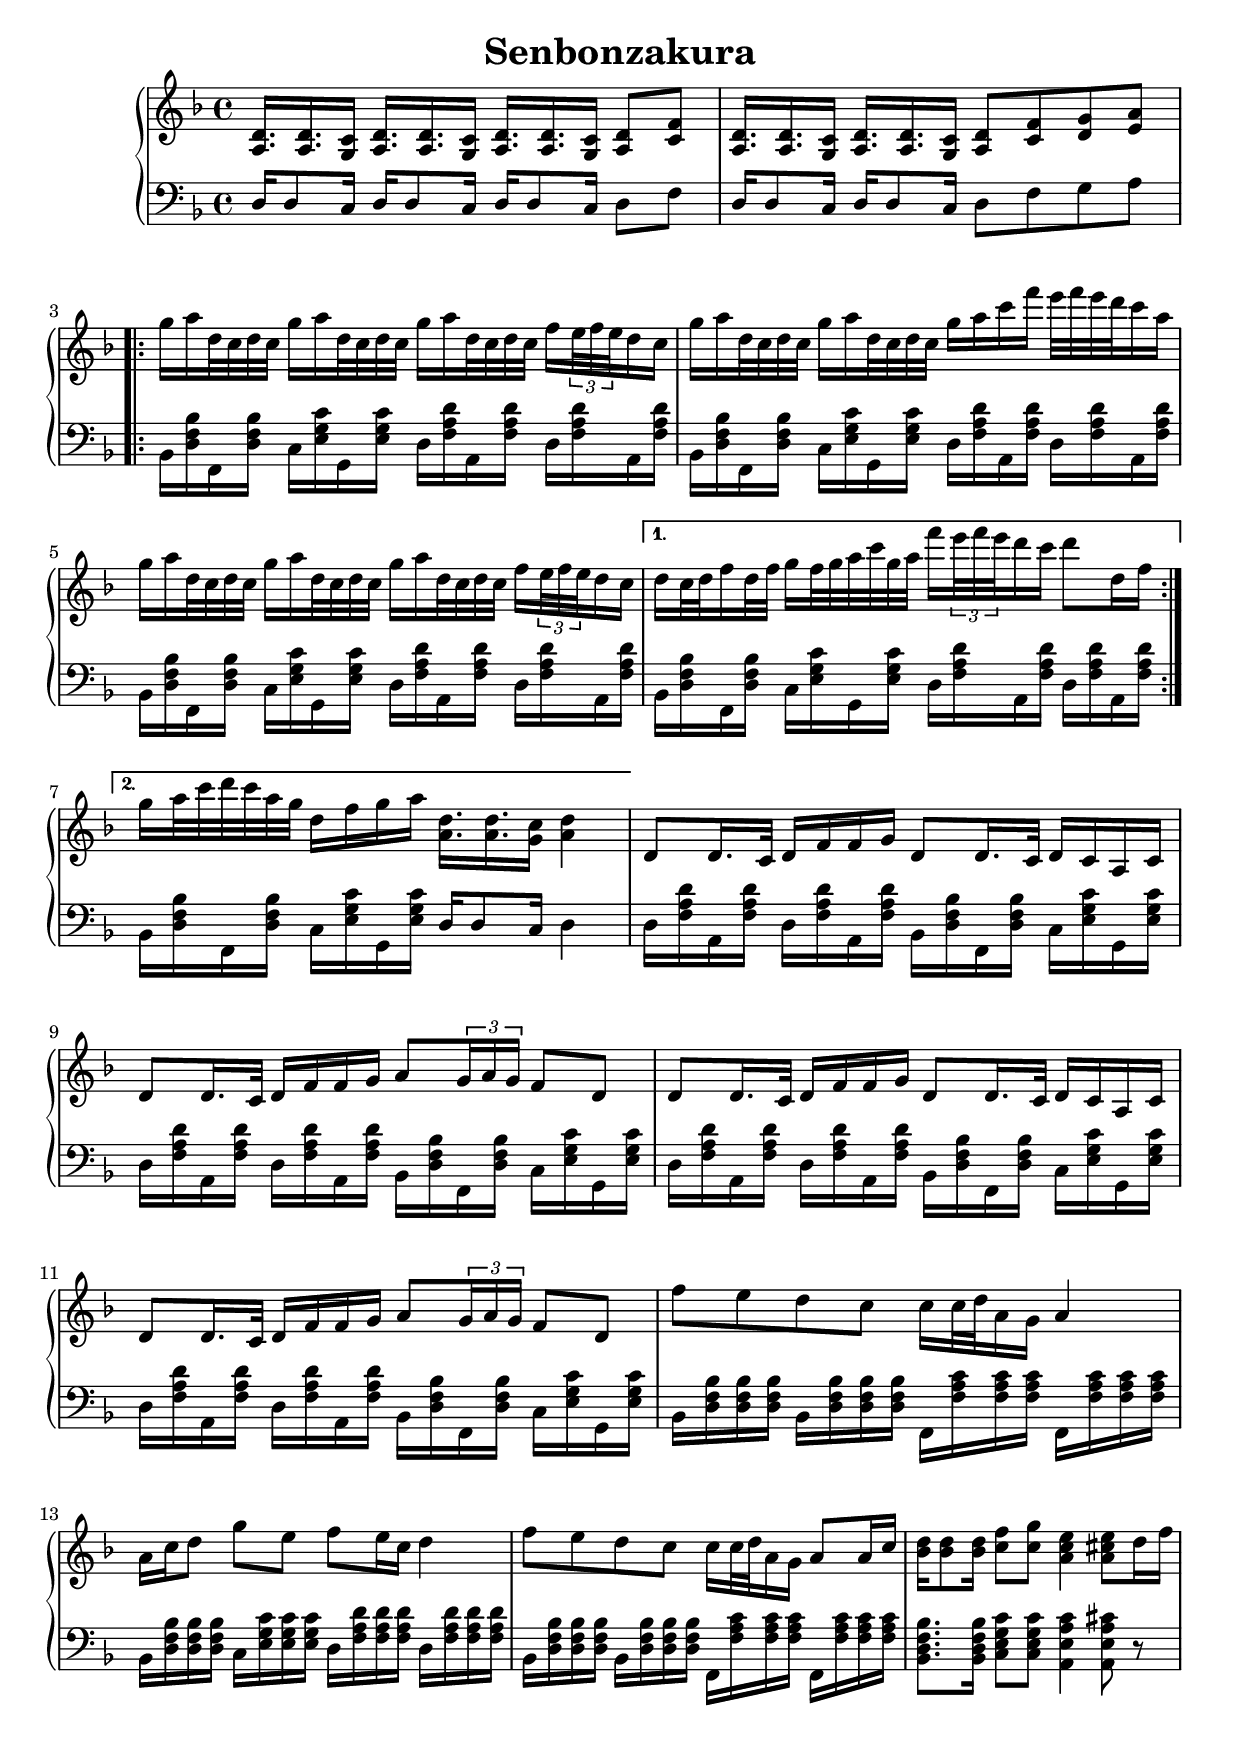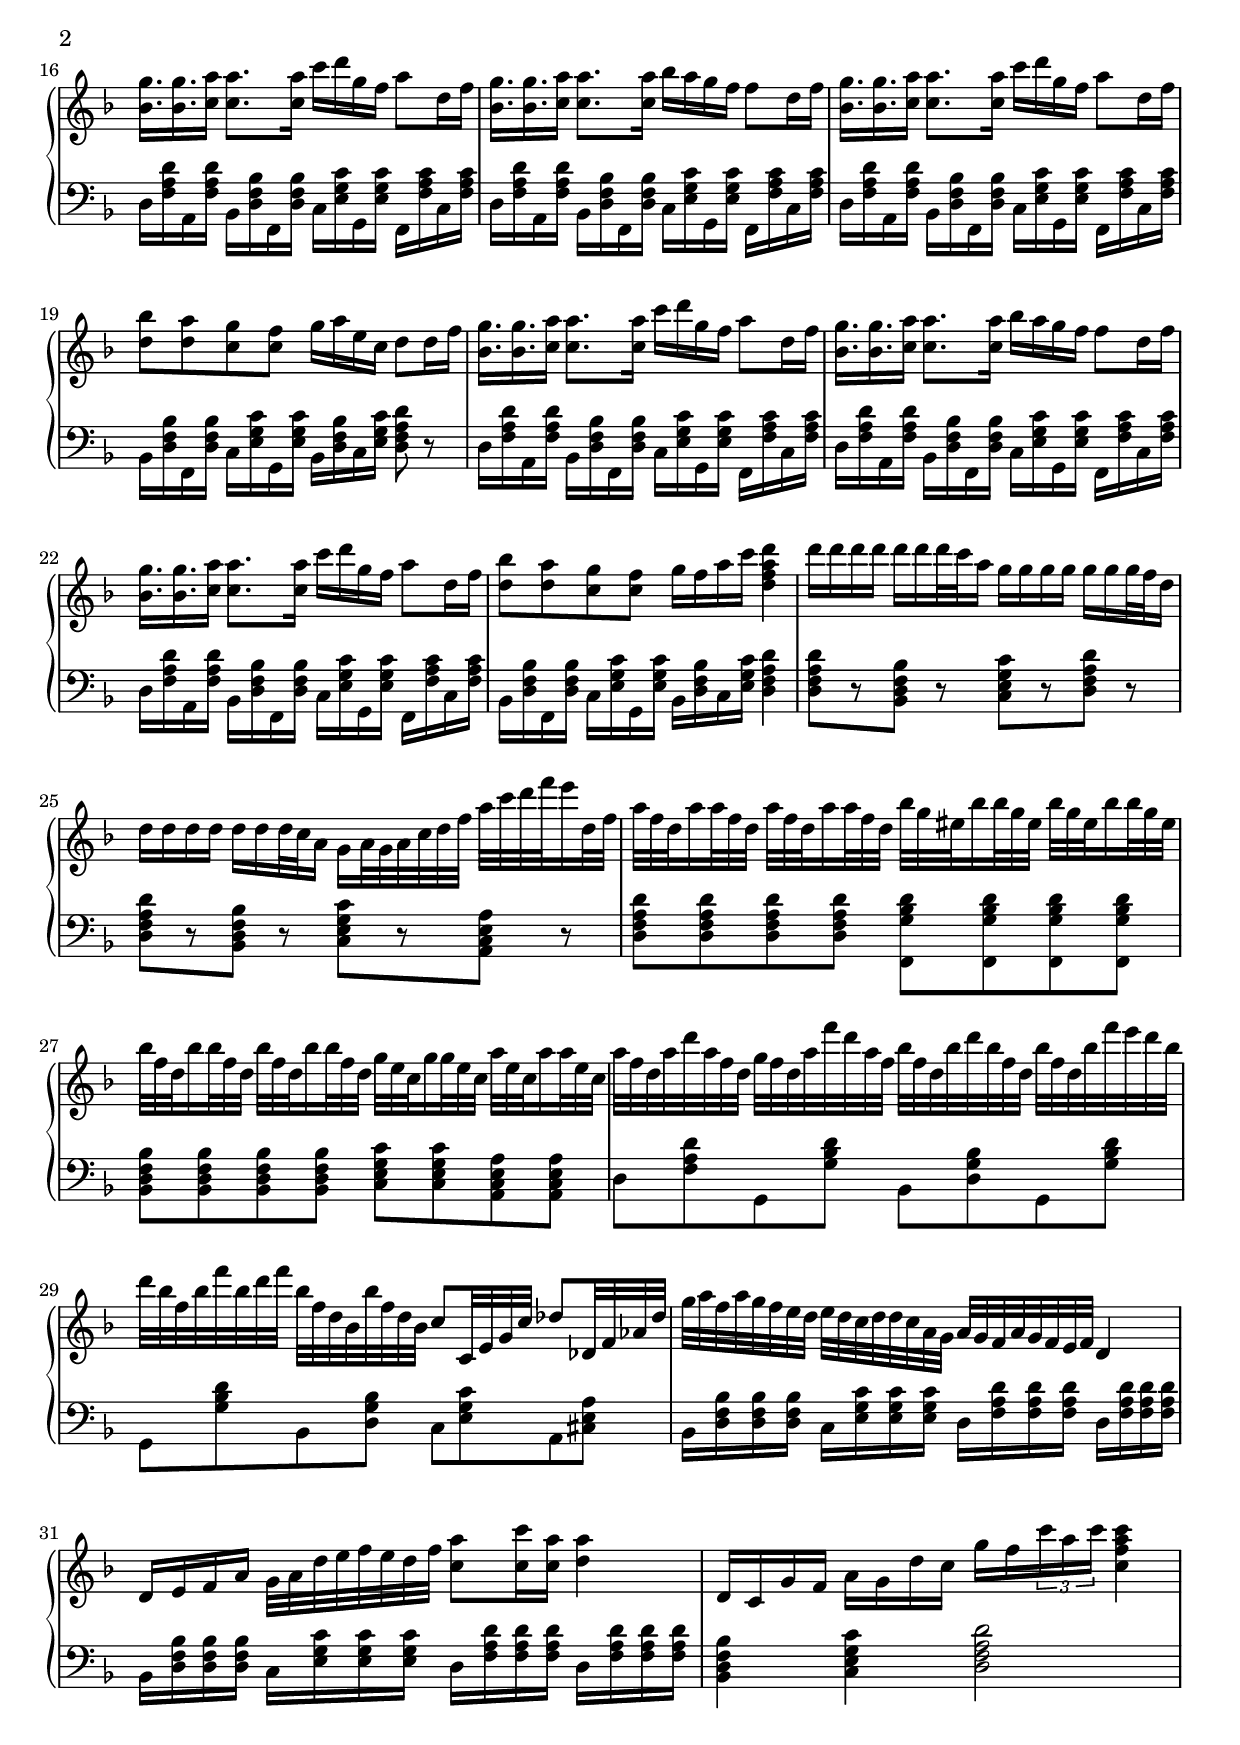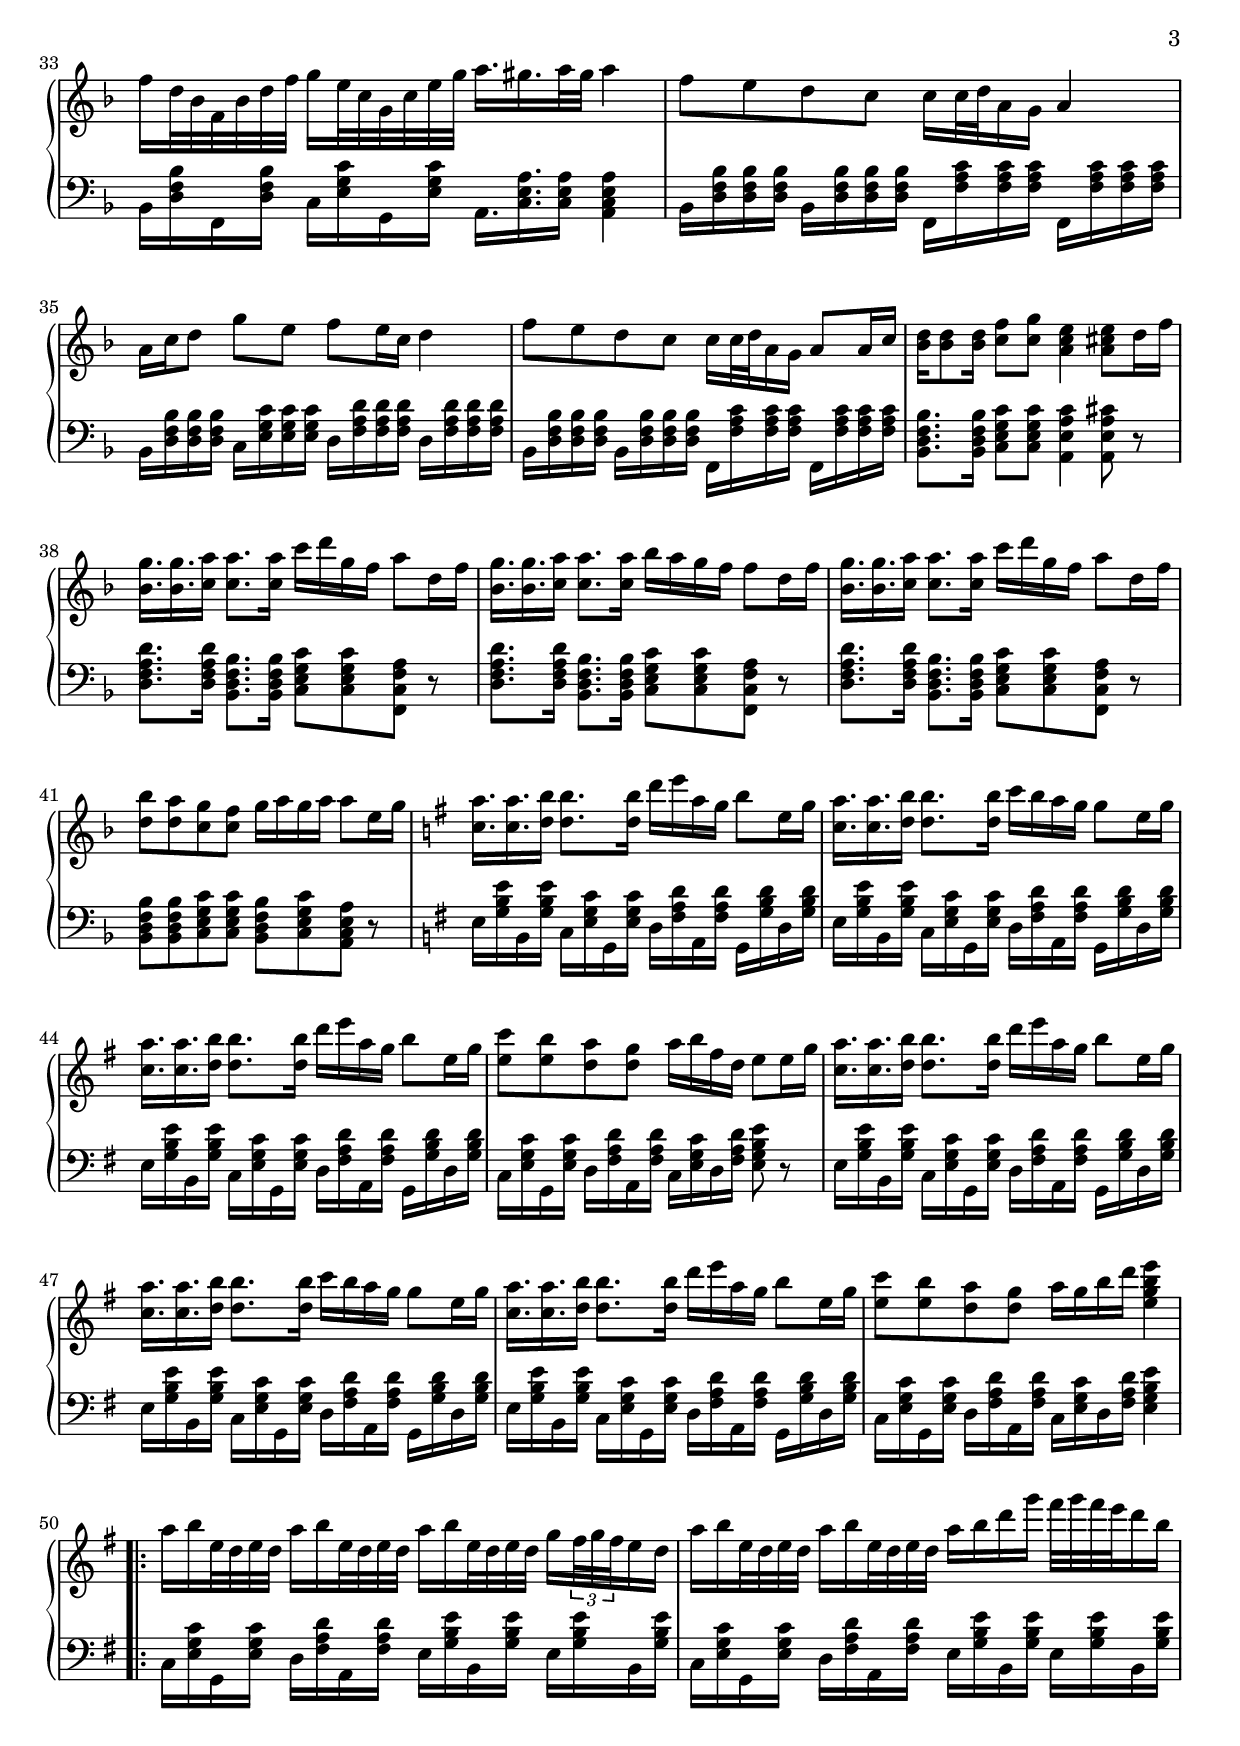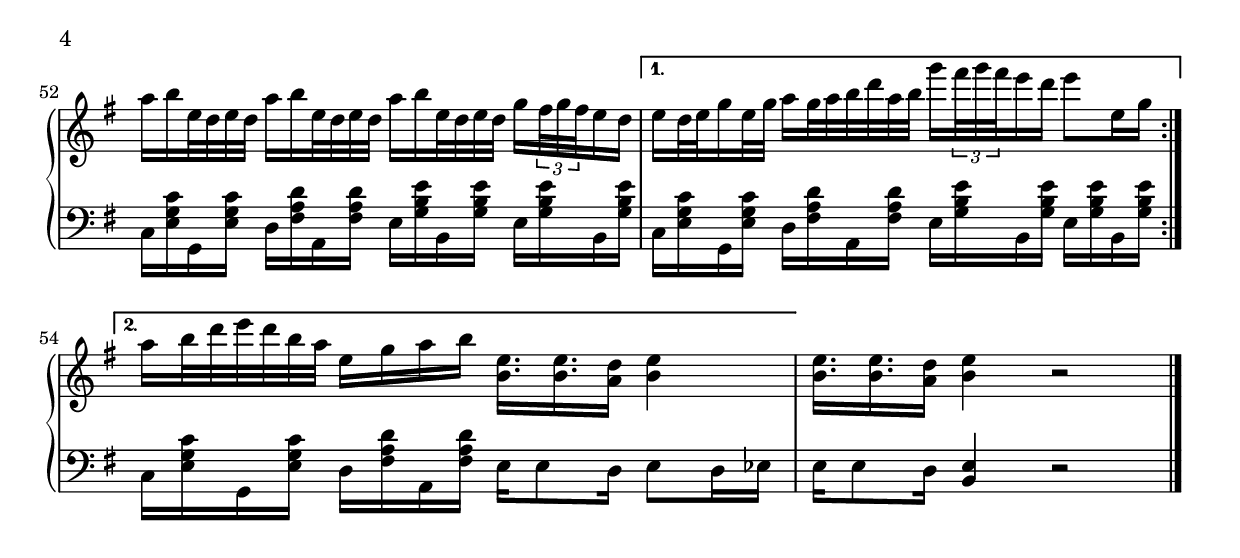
\version "2.18.2"

\header {
  title = "Senbonzakura"
}

%%%%%%%%%%%% grace on beat and no compression %%%%%%%%%%%% 
#(define ac:defaultGraceBackwardness 0) % default 1, meaning it goes back in time 
#(define ac:defaultGraceFactor 1) % compression factor 

\include "articulate.ly" 
% #1
ddc = \relative c' {
  <d a>16.[ q <c g>16]
}
i_r = \relative c' {
  % \grace {d16 c}
  \repeat unfold 3 {\ddc}
  <d a>8 <f c>
  \repeat unfold 2 {\ddc}
  <d a>8 <f c> <g d> <a e>
}

% #2
gadcdc = \relative c''' {
  g16 a d,32 c d c
}
ii_r = \relative c'' {
  \repeat volta 2 {
    \repeat unfold 3 {\gadcdc}
    f16 \tuplet 3/2 {e32 f e} d16 c \noBreak
    \repeat unfold 2 {\gadcdc}
    g'16 a c f e32 f e d c16 a
    \repeat unfold 3 {\gadcdc}
    f16 \tuplet 3/2 {e32 f e} d16 c \noBreak
  }
  \alternative {
    {
      d16 c32 d f16 d32 f g16 f32 g a c g a f'16 \tuplet 3/2 {e32 f e} d16 c d8 d,16 f
    }
    {
      g16 a32 c d c a g d16 f g a \transpose d d' {\ddc} <d, a>4
    }
  }
}

% #3
dffg = \relative c' {
  d8 d16. c32 d16 f f g
}
dcac = \relative c' {
  d8 d16. c32 d16 c a c
}
agfd = \relative c'' {
  a8 \tuplet 3/2 {g16 a g} f8 d
}
iii_r = {
  \repeat unfold 2 {
    \dffg \dcac
    \dffg \agfd
  }
}

% #4
fedc = \relative c'' {
  f8 e d c c16 c32 d a16 g 
}
acd = \relative c'' {
  a16 c d8 g e f e16 c d4
}
iv_r = \relative c'' {
  \fedc a4
  \acd
  \fedc a8 a16 c
  <d bes> <d bes>8 <d bes>16 <f c>8 <g c,>
  <e c a>4 <e cis a>8 d16 f
}

% #5
ggaa = \relative c''' {
  <g bes,>16. <g bes,> <a c,>16 <a c,>8. <a c,>16
}
cdgfa = \relative c''' {
  c16 d g, f a8 d,16 f
}
bagff = \relative c''' {
  bes16 a g f f8 d16 f
}
bagf = \relative c''' {
  <bes d,>8 <a d,> <g c,> <f c>
}
gaecd = \relative c''' {
  g16 a e c d8 d16 f
}
gfacd = \relative c''' {
  g16 f a c <d a f d>4
}
v_r =  {
  \ggaa \cdgfa
  \ggaa \bagff
  \ggaa \cdgfa
  \bagf \gaecd
  \ggaa \cdgfa
  \ggaa \bagff
  \ggaa \cdgfa
  \bagf \gfacd
}

% #6
dddddddca = \relative c''' {
  d16 d d d d d d32 c a16
}
gagacdf = \relative c'' {
  g16 a32 g a c d f 
  a c d f e16 d,32 f
}
vi_r = {
  \dddddddca
  \transpose d' g {\dddddddca}
  \transpose d' d {\dddddddca}
  \gagacdf
}

% #7
afdaafd = \relative c''' {
  a32 f d a'16 a32 f d
}
bgebbge = \relative c''' {
  bes32 g eis bes'16 bes32 g eis
}
bfdbbfd = \relative c''' {
  bes32 f d bes'16 bes32 f d
}
gecggec = \relative c''' {
  g32 e c g'16 g32 e c
}
aecaaec = \relative c''' {
  a32 e c a'16 a32 e c
}
vii_r = {
  \afdaafd \afdaafd
  \bgebbge \bgebbge
  \bfdbbfd \bfdbbfd
  \gecggec \aecaaec \noBreak
}

% #8
afdadafd = \relative c''' {
  a32 f d a' d a f d
}
gfdafdaf = \relative c''' {
  g32 f d a' f' d a f
}
bfdbfdaf = \relative c''' {
  bes32 f d bes' d bes f d
}
bfdbfedb = \relative c''' {
  bes32 f d bes' f' e d bes
}
dbfbfbdf = \relative c''' {
  d32 bes f bes f' bes, d f
}
bfdbbfdb = \relative c''' {
  \repeat unfold 2 {bes32 f d bes}
}
ccegc = \relative c'' {
c8 c,32 e g c 
}
gafagfed = \relative c''' {
  g32 a f a g f e d
}
edcddcag = \relative c'' {
  e32 d c d d c a g
}
agfagfefd = \relative c'' {
  a32 g f a g f e f d4
}
viii_r = {
  \afdadafd \gfdafdaf
  \bfdbfdaf \bfdbfedb
  \dbfbfbdf \bfdbbfdb
  \ccegc \transpose c des {\ccegc}
}

% #9
ix_r = \relative c' {
  \gafagfed \edcddcag \agfagfefd
  d16 e f a g32 a d e f e d f
  <a c,>8 <c c,>16 <a c,>  <a d,>4
}

% #10
x_r = \relative c' {
  d16 c g' f a g d' c
  g' f \tuplet 3/2 {c' a c}
  <c a f c>4
}

% #11
fdbfbdf = \relative c'' {
  f16 d32 bes f bes d f 
}
xi_r = \relative c''' {
  \fdbfbdf \transpose f g {\fdbfbdf}
  a16. gis  a32 gis a4
}

% #12
xii_r = \relative c''' {
  \ggaa \cdgfa
  \ggaa \bagff
  \ggaa \cdgfa
  \bagf g16 a g a a8 e16 g
}


accordion_r = {
  \key d \minor
  \time 4/4

  % preclude
  \i_r

  % paragraph 1
  \ii_r
  \iii_r
  \iv_r
  \v_r

  % paragraph 2
  \vi_r
  \vii_r
  \viii_r
  \ix_r
  \x_r
  \xi_r

  % paragraph 3
  \iv_r
  \xii_r
  \key e \minor
  \transpose d e {\v_r}

  % paragraph 4
  \transpose d e {
    \ii_r
    \transpose d d' {{\ddc}}    
  }
  \relative c'' {
    <e b> 4
  }
  r2
  \bar "|."
}


bassC = c
bassD = d
bassE = e,
bassF = f,
bassG = g,
bassA = a,
bassB = b,

CM = <e g c'>16
DM = <fis a d'>
Dm = <f a d'>16
EM = <e gis b>
Ev = <g des >
Ev = <e gis d'>
FM = <f a c'>
Fv = <a e' f'>
Gm = <g bes d'>
Am = <e a c'>
BM = <dis f b>16
BesM = <d f bes>16

Dd = <d f a d'>8
BesB = <bes, d f bes>8
CC = <c e g c'>8

% #1
ddc_bs = {
  d16 d8 c16
}
i_l = {
  % \grace {s8}
  \repeat unfold 3 {\ddc_bs} d8 f
  \repeat unfold 2 {\ddc_bs} d8 f g a
}

% #2
BBFBCCGC = {
  bes,16 \BesM f, \BesM c \CM g, \CM
}
DDAD = {
  d \Dm a, \Dm
}
ii_l = {
  \repeat volta 2 {
    \repeat unfold 3 {
      \BBFBCCGC \DDAD \DDAD
    }
  }
  \alternative {
    {\BBFBCCGC \DDAD \DDAD}
    {\BBFBCCGC \ddc_bs d4}
  }
}

% #3
iii_l = {
  \repeat unfold 4 {
    \DDAD \DDAD \BBFBCCGC
  }
}

% #4
BBBB = {
  bes,16 \BesM \BesM \BesM
}
FFFF = {
  f,16 \FM \FM \FM
}
CCCC = {
  c16 \CM \CM \CM
}
DDDD = {
  d16 \Dm \Dm \Dm
}
iv_l = {
  \BBBB \BBBB \FFFF \FFFF
  \BBBB \CCCC \DDDD \DDDD
  \BBBB \BBBB \FFFF \FFFF
  <bes, d f bes>8. q16
  <c e g c'>8 q
  <a, e a c'>4
  <a, e a cis'>8 r
}

% #5
FFCF = {
  f,16 \FM c \FM
}
BBCC = {
  bes,16 \BesM c \CM
}
v_l = {
  \repeat unfold 3 {
    \DDAD \BBFBCCGC \FFCF
  }
  \BBFBCCGC \BBCC
  <d f a d'>8 r
  \repeat unfold 3 {
    \DDAD \BBFBCCGC \FFCF
  }
  \BBFBCCGC \BBCC
  <d f a d'>4
}

% #6
vi_l = {
  % \Dd[ r8 \BesB] r
  % \CC[ r \Dd] r
  <d f a d'>8 [r <bes, d f bes>] r
  <c e g c'> [r <d f a d'>] r
  <d f a d'> [r <bes, d f bes>] r
  <c e g c'> [r <a, c e a>] r

}

% #7
vii_l = {
  <d f a d'> q q q
  <f, g bes d'> q q q
  <bes, d f bes> q q q
  <c e g c'> q <a, c e a> q
}

% #8

viii_l = {
  d8 <f a d'> g, <g bes d'>
  bes, <d g bes> g, <g bes d'>
  g, <g bes d'> bes, <d g bes>
  c <e g c'> a, <cis e a>

}

% #9
ix_l = {
  \BBBB \CCCC \DDDD \DDDD
  \BBBB \CCCC \DDDD \DDDD
}

% #10
x_l = {
  <bes, d f bes>4
  <c e g c'>
  <d f a d'>2
}

% #11
xi_l = {
  \BBFBCCGC
  a,16. <c e a> q16 <a, c e a>4
}

% #12
xii_l = {
  \repeat unfold 3 {
    <d f a d'>8. q16
    <bes, d f bes>8. q16
    <c e g c'>8 q
    <f, a c f> r
  }
  <bes, d f bes>8 q
  <c e g c'> q
  <bes, d f bes> <c e g c'>
  <a, c e a> r
}

% #13
xiii_l = {
  % modify ii2
  \transpose d e {
    \repeat volta 2 {
      \repeat unfold 3 {
        \BBFBCCGC \DDAD \DDAD
      }
    }
    \alternative {
      {\BBFBCCGC \DDAD \DDAD}
      {\BBFBCCGC \ddc_bs d8 c16 des}
    }
  }
  \transpose d e {\ddc_bs}
  <e b,>4 r2
}

accordion_l = {
  \key d \minor
  \time 4/4

  % preclude
  \i_l

  % parahgraph 1
  \ii_l
  \iii_l
  \iv_l
  \v_l

  % paragraph 2
  \vi_l
  \vii_l
  \viii_l
  \ix_l
  \x_l
  \xi_l

  % paragraph 3
  \iv_l
  \xii_l
  \key e \minor
  \transpose d e {\v_l}

  % paragraph 4
  \xiii_l

}

% accordion_r is defined in accordion.ly


music = \new GrandStaff <<
  \new Staff {
    \set Staff.midiInstrument = # "accordion"
    \clef treble
    \accordion_r
  }
  \new Staff {
    \set Staff.midiInstrument = # "accordion"
    \clef bass
    \accordion_l
  }
>>

\score {
  \music
  \layout{}
}

\score {
  \articulate 
  \unfoldRepeats
  \music
  \midi{
    \tempo 4=72
  }
}
